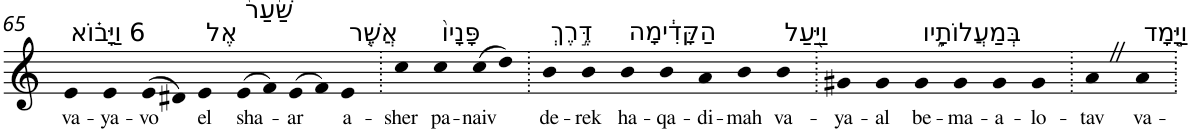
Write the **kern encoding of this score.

**kern	**text
*part1	*part1
*staff1	*staff1
*I"Piano	*
*I'Pno	*
!!LO:PB:g=z
*clefG2	*
*k[]	*
=65	=65
!LO:TX:a:t=6 וַיָּב֗וֹא	!
!	!LO:LY:b
4e	va-
!	!LO:LY:b
4e	-ya-
!	!LO:LY:b
(>8e	-vo
8d#X)	.
!LO:TX:a:t=אֶל	!
!	!LO:LY:b
4e	el
!LO:TX:a:t=שַׁ֙עַר֙	!
!	!LO:LY:b
(>8e	sha-
8f)	.
!	!LO:LY:b
(>8e	-ar
8f)	.
!LO:TX:a:t=אֲשֶׁ֤ר	!
!	!LO:LY:b
4e	a-
=66.	=66.
!	!LO:LY:b
4cc	-sher
!LO:TX:a:t=פָּנָיו֙	!
!	!LO:LY:b
4cc	pa-
!	!LO:LY:b
(>8cc	-naiv
8dd)	.
=67.	=67.
!LO:TX:a:t=דֶּ֣רֶךְ	!
!	!LO:LY:b
4b	de-
!	!LO:LY:b
4b	-rek
!LO:TX:a:t=הַקָּדִ֔ימָה	!
!	!LO:LY:b
4b	ha-
!	!LO:LY:b
4b	-qa-
!	!LO:LY:b
4a	-di-
!	!LO:LY:b
4b	-mah
!LO:TX:a:t=וַיַּ֖עַל	!
!	!LO:LY:b
4b	va-
=68.	=68.
!	!LO:LY:b
4g#X	-ya-
!	!LO:LY:b
4g#	-al
!LO:TX:a:t=בְּמַעֲלוֹתָ֑יו	!
!	!LO:LY:b
4g#	be-
!	!LO:LY:b
4g#	-ma-
!	!LO:LY:b
4g#	-a-
!	!LO:LY:b
4g#	-lo-
=69.	=69.
!	!LO:LY:b
4aZ	-tav
!LO:TX:a:t=וַיָּ֣מָד	!
!	!LO:LY:b
4a	va-
=.	=.
*-	*-
